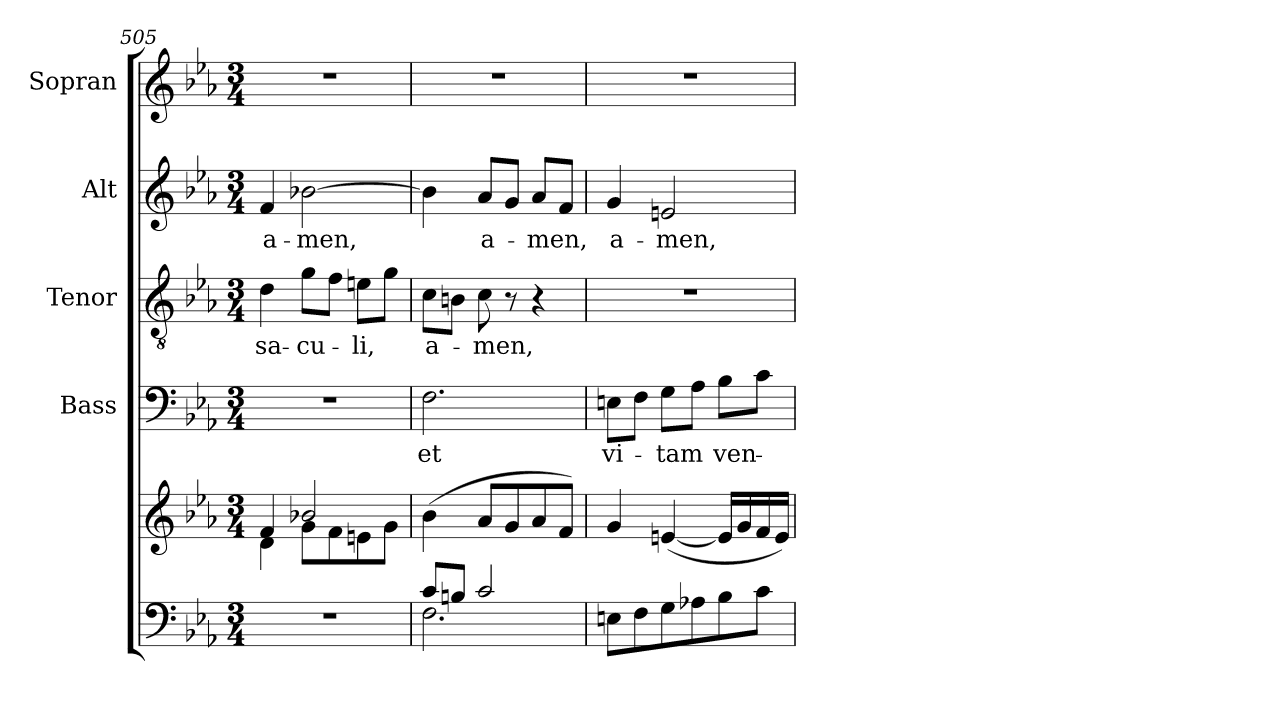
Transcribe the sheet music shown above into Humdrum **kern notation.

**kern	**kern	**kern	**text	**kern	**text	**kern	**text	**kern
*part5	*part5	*part4	*part4	*part3	*part3	*part2	*part2	*part1
*staff6	*staff5	*staff4	*staff4	*staff3	*staff3	*staff2	*staff2	*staff1
*	*	*I"Bass	*	*I"Tenor	*	*I"Alt	*	*I"Sopran
*	*	*I'B.	*	*I'T.	*	*I'A.	*	*I'S.
*clefF4	*clefG2	*clefF4	*	*clefGv2	*	*clefG2	*	*clefG2
*k[b-e-a-]	*k[b-e-a-]	*k[b-e-a-]	*	*k[b-e-a-]	*	*k[b-e-a-]	*	*k[b-e-a-]
*E-:	*E-:	*E-:	*	*E-:	*	*E-:	*	*E-:
*M3/4	*M3/4	*M3/4	*	*M3/4	*	*M3/4	*	*M3/4
=505	=505	=505	=505	=505	=505	=505	=505	=505
*	*^	*	*	*	*	*	*	*
!	!	!	!	!	!	!LO:LY:b	!	!LO:LY:b	!
2.r	4f/	4d\	2.r	.	4d\	sa-	4f/	a-	2.r
!	!	!	!	!	!	!LO:LY:b	!	!LO:LY:b	!
.	2b-X/	8g\L	.	.	8g\L	-cu-	[2b-X\	-men,	.
.	.	8f\	.	.	8f\J	.	.	.	.
!	!	!	!	!	!	!LO:LY:b	!	!	!
.	.	8en\	.	.	8en\L	-li,	.	.	.
.	.	8g\J	.	.	8g\J	.	.	.	.
!!LO:PB:g=z
=506	=506	=506	=506	=506	=506	=506	=506	=506	=506
*^	*	*	*	*	*	*	*	*	*
!	!	!	!	!	!LO:LY:b	!	!LO:LY:b	!	!	!
*	*	*v	*v	*	*	*	*	*	*	*
8c/L	2.F\	(>4b-\	2.F\	et	8c\L	a-	4b-\]	.	2.r
8Bn/J	.	.	.	.	8Bn\J	.	.	.	.
!	!	!	!	!	!	!LO:LY:b	!	!LO:LY:b	!
2c/	.	8a-/L	.	.	8c\	-men,	8a-/L	a-	.
.	.	8g/	.	.	8r	.	8g/J	.	.
!	!	!	!	!	!	!	!	!LO:LY:b	!
.	.	8a-/	.	.	4r	.	8a-/L	-men,	.
.	.	8f/J)	.	.	.	.	8f/J	.	.
*v	*v	*	*	*	*	*	*	*	*
=507	=507	=507	=507	=507	=507	=507	=507	=507
!	!	!	!LO:LY:b	!	!	!	!LO:LY:b	!
8En\L	4g/	8En\L	vi-	2.r	.	4g/	a-	2.r
8F\	.	8F\J	.	.	.	.	.	.
!	!	!	!LO:LY:b	!	!	!	!LO:LY:b	!
8G\	(<[4en/	8G\L	-tam	.	.	2en/	-men,	.
8A-X\	.	8A-\J	.	.	.	.	.	.
!	!	!	!LO:LY:b	!	!	!	!	!
8B-\	16e/LL]	8B-\L	ven-	.	.	.	.	.
.	16g/	.	.	.	.	.	.	.
8c\J	16f/	8c\J	.	.	.	.	.	.
.	16e/JJ)	.	.	.	.	.	.	.
=	=	=	=	=	=	=	=	=
*-	*-	*-	*-	*-	*-	*-	*-	*-
